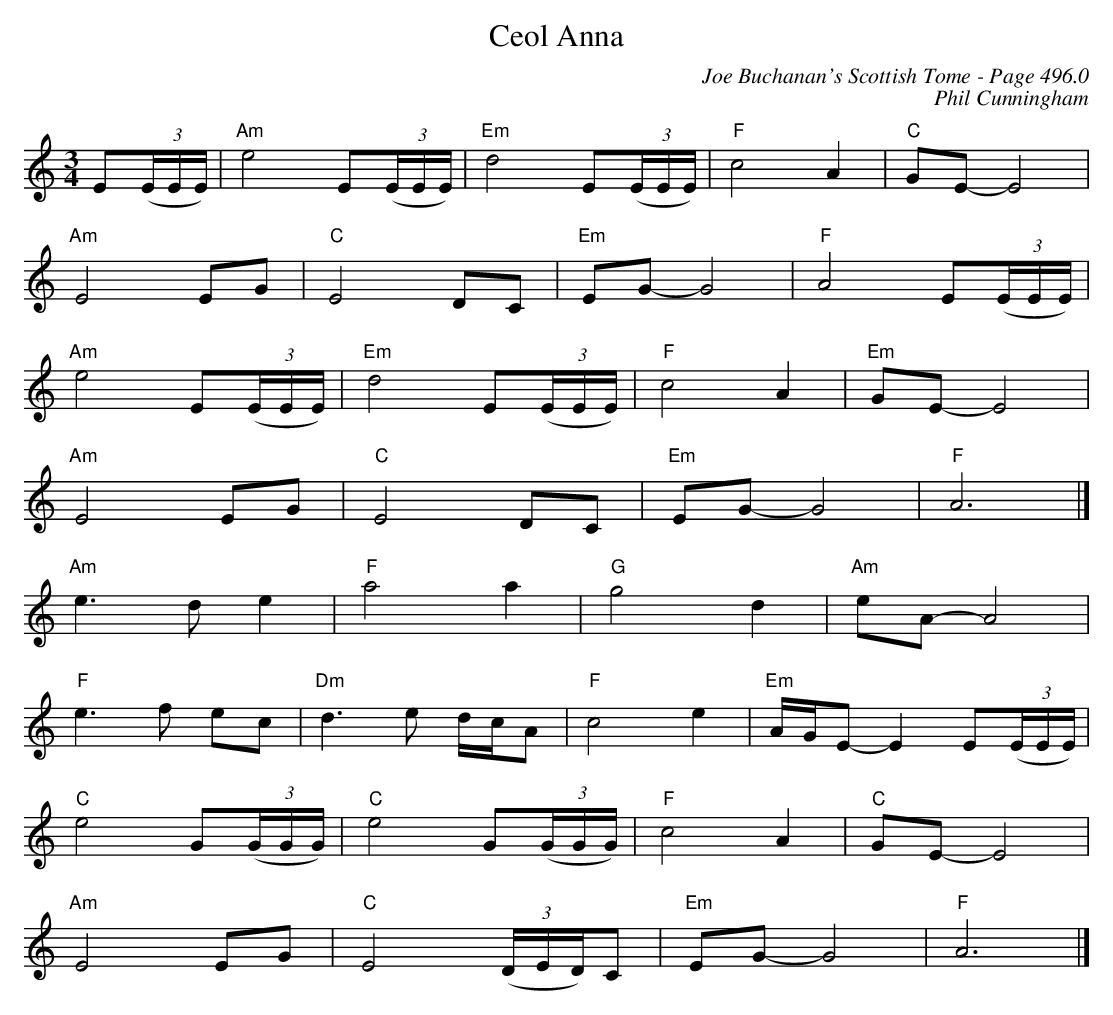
X:1
T:Ceol Anna
C:Joe Buchanan's Scottish Tome - Page 496.0
C:Phil Cunningham
L:1/8
M:3/4
K:C
E((3E/E/E/) | "Am"e4 E((3E/E/E/) | "Em"d4 E((3E/E/E/) | "F"c4A2 | "C"GE- E4 |
"Am"E4 EG | "C"E4 DC | "Em"EG- G4 | "F"A4 E((3E/E/E/) |
"Am"e4 E((3E/E/E/) | "Em"d4 E((3E/E/E/) | "F"c4 A2 | "Em"GE- E4 |
"Am"E4 EG | "C"E4 DC | "Em"EG- G4 | "F"A6 |]
"Am"e2> d2 e2 | "F"a4 a2 | "G"g4 d2 | "Am"eA- A4 |
"F"e2> f2  ec| "Dm"d2> e2 d/c/A | "F"c4e2 | "Em"A/G/E- E2 E((3E/E/E/) |
"C"e4 G((3G/G/G/) | "C"e4 G((3G/G/G/) | "F"c4 A2 | "C"GE- E4 |
"Am"E4 EG | "C"E4 ((3D/E/D/)C | "Em"EG- G4 | "F"A6 |]
